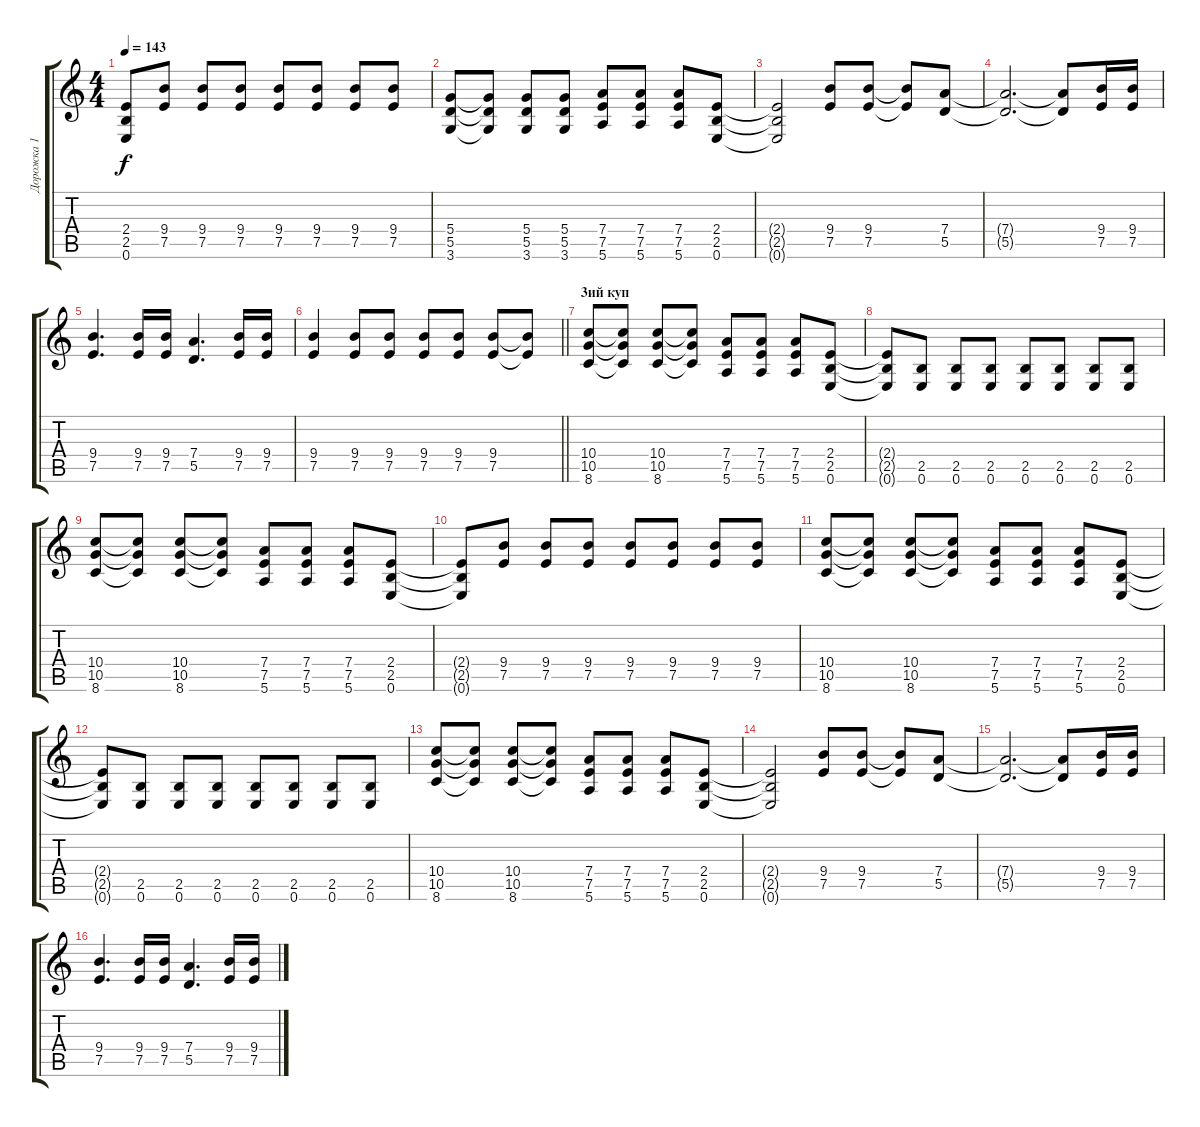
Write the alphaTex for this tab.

\track ("Дорожка 1" "Дорожка 1") {instrument overdrivenguitar}
\staff {score tabs}
\tuning (E4 B3 G3 D3 A2 E2) {hide}
\ts (4 4)
\tempo 143
\clef g2
\ks c
(2.4{t} 2.5{t} 0.6{t}).8{dy f} (9.4 7.5).8 (9.4 7.5).8 (9.4 7.5).8 (9.4 7.5).8 (9.4 7.5).8 (9.4 7.5).8 (9.4 7.5).8 |
(5.4 5.5 3.6).8 (5.4{t} 5.5{t} 3.6{t}).8 (5.4 5.5 3.6).8 (5.4 5.5 3.6).8 (7.4 7.5 5.6).8 (7.4 7.5 5.6).8 (7.4 7.5 5.6).8 (2.4 2.5 0.6).8 |
(2.4{t} 2.5{t} 0.6{t}).2 (9.4 7.5).8 (9.4 7.5).8 (9.4{t} 7.5{t}).8 (7.4 5.5).8 |
(7.4{t} 5.5{t}).2{d} (7.4{t} 5.5{t}).8 (9.4 7.5).16 (9.4 7.5).16 |
(9.4 7.5).4{d} (9.4 7.5).16 (9.4 7.5).16 (7.4 5.5).4{d} (9.4 7.5).16 (9.4 7.5).16 |
\barLineRight lightlight
(9.4 7.5).4 (9.4 7.5).8 (9.4 7.5).8 (9.4 7.5).8 (9.4 7.5).8 (9.4 7.5).8 (9.4{t} 7.5{t}).8 |
\section ("" "3ий куп")
(10.4 10.5 8.6).8 (10.4{t} 10.5{t} 8.6{t}).8 (10.4 10.5 8.6).8 (10.4{t} 10.5{t} 8.6{t}).8 (7.4 7.5 5.6).8 (7.4 7.5 5.6).8 (7.4 7.5 5.6).8 (2.4 2.5 0.6).8 |
(2.4{t} 2.5{t} 0.6{t}).8 (2.5 0.6).8 (2.5 0.6).8 (2.5 0.6).8 (2.5 0.6).8 (2.5 0.6).8 (2.5 0.6).8 (2.5 0.6).8 |
(10.4 10.5 8.6).8 (10.4{t} 10.5{t} 8.6{t}).8 (10.4 10.5 8.6).8 (10.4{t} 10.5{t} 8.6{t}).8 (7.4 7.5 5.6).8 (7.4 7.5 5.6).8 (7.4 7.5 5.6).8 (2.4 2.5 0.6).8 |
(2.4{t} 2.5{t} 0.6{t}).8 (9.4 7.5).8 (9.4 7.5).8 (9.4 7.5).8 (9.4 7.5).8 (9.4 7.5).8 (9.4 7.5).8 (9.4 7.5).8 |
(10.4 10.5 8.6).8 (10.4{t} 10.5{t} 8.6{t}).8 (10.4 10.5 8.6).8 (10.4{t} 10.5{t} 8.6{t}).8 (7.4 7.5 5.6).8 (7.4 7.5 5.6).8 (7.4 7.5 5.6).8 (2.4 2.5 0.6).8 |
(2.4{t} 2.5{t} 0.6{t}).8 (2.5 0.6).8 (2.5 0.6).8 (2.5 0.6).8 (2.5 0.6).8 (2.5 0.6).8 (2.5 0.6).8 (2.5 0.6).8 |
(10.4 10.5 8.6).8 (10.4{t} 10.5{t} 8.6{t}).8 (10.4 10.5 8.6).8 (10.4{t} 10.5{t} 8.6{t}).8 (7.4 7.5 5.6).8 (7.4 7.5 5.6).8 (7.4 7.5 5.6).8 (2.4 2.5 0.6).8 |
(2.4{t} 2.5{t} 0.6{t}).2 (9.4 7.5).8 (9.4 7.5).8 (9.4{t} 7.5{t}).8 (7.4 5.5).8 |
(7.4{t} 5.5{t}).2{d} (7.4{t} 5.5{t}).8 (9.4 7.5).16 (9.4 7.5).16 |
(9.4 7.5).4{d} (9.4 7.5).16 (9.4 7.5).16 (7.4 5.5).4{d} (9.4 7.5).16 (9.4 7.5).16
